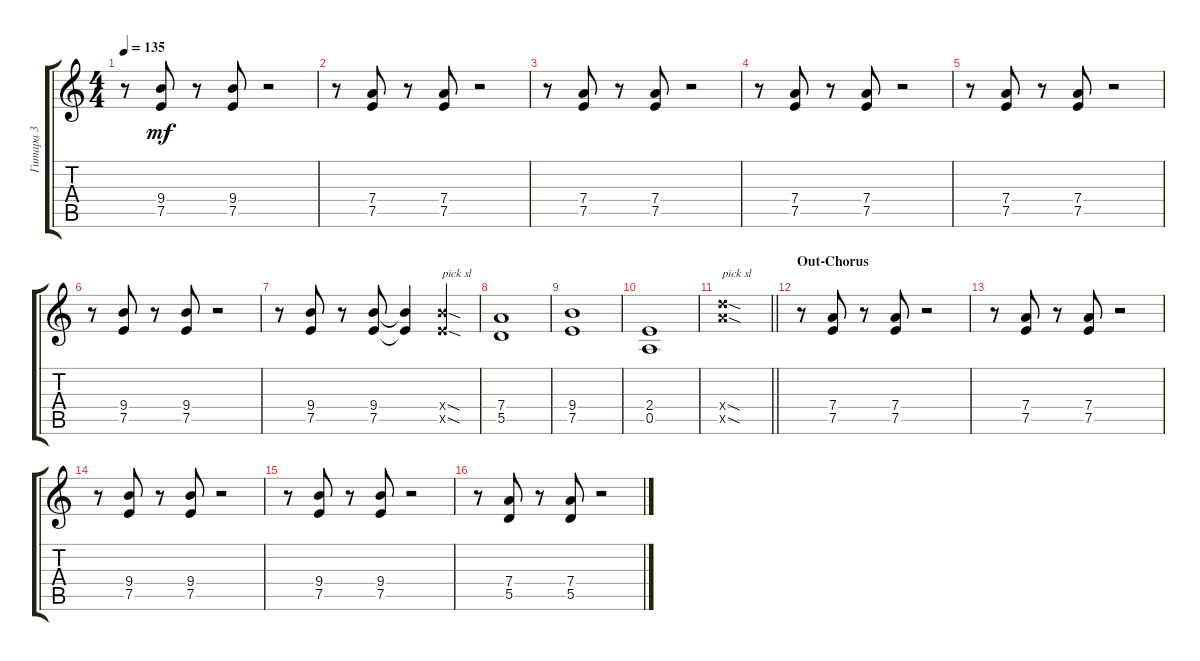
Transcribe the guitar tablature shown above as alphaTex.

\track ("Гитара 3" "Гитара 3") {instrument distortionguitar}
\staff {score tabs}
\tuning (E4 B3 G3 D3 A2 E2) {hide}
\ts (4 4)
\tempo 135
\clef g2
\ks c
r.8{dy mf} (9.4 7.5).8 r.8 (9.4 7.5).8 r.2 |
r.8 (7.4 7.5).8 r.8 (7.4 7.5).8 r.2 |
r.8 (7.4 7.5).8 r.8 (7.4 7.5).8 r.2 |
r.8 (7.4 7.5).8 r.8 (7.4 7.5).8 r.2 |
r.8 (7.4 7.5).8 r.8 (7.4 7.5).8 r.2 |
r.8 (9.4 7.5).8 r.8 (9.4 7.5).8 r.2 |
r.8 (9.4 7.5).8 r.8 (9.4 7.5).8 (9.4{t} 7.5{t}).4 (9.4{sod x} 7.5{sod x}).4{txt "pick sl"} |
(7.4 5.5).1 |
(9.4 7.5).1 |
(2.4 0.5).1 |
\barLineRight lightlight
(12.4{sod x} 12.5{sod x}).1{txt "pick sl"} |
\section ("" "Out-Chorus")
r.8 (7.4 7.5).8 r.8 (7.4 7.5).8 r.2 |
r.8 (7.4 7.5).8 r.8 (7.4 7.5).8 r.2 |
r.8 (9.4 7.5).8 r.8 (9.4 7.5).8 r.2 |
r.8 (9.4 7.5).8 r.8 (9.4 7.5).8 r.2 |
r.8 (7.4 5.5).8 r.8 (7.4 5.5).8 r.2
